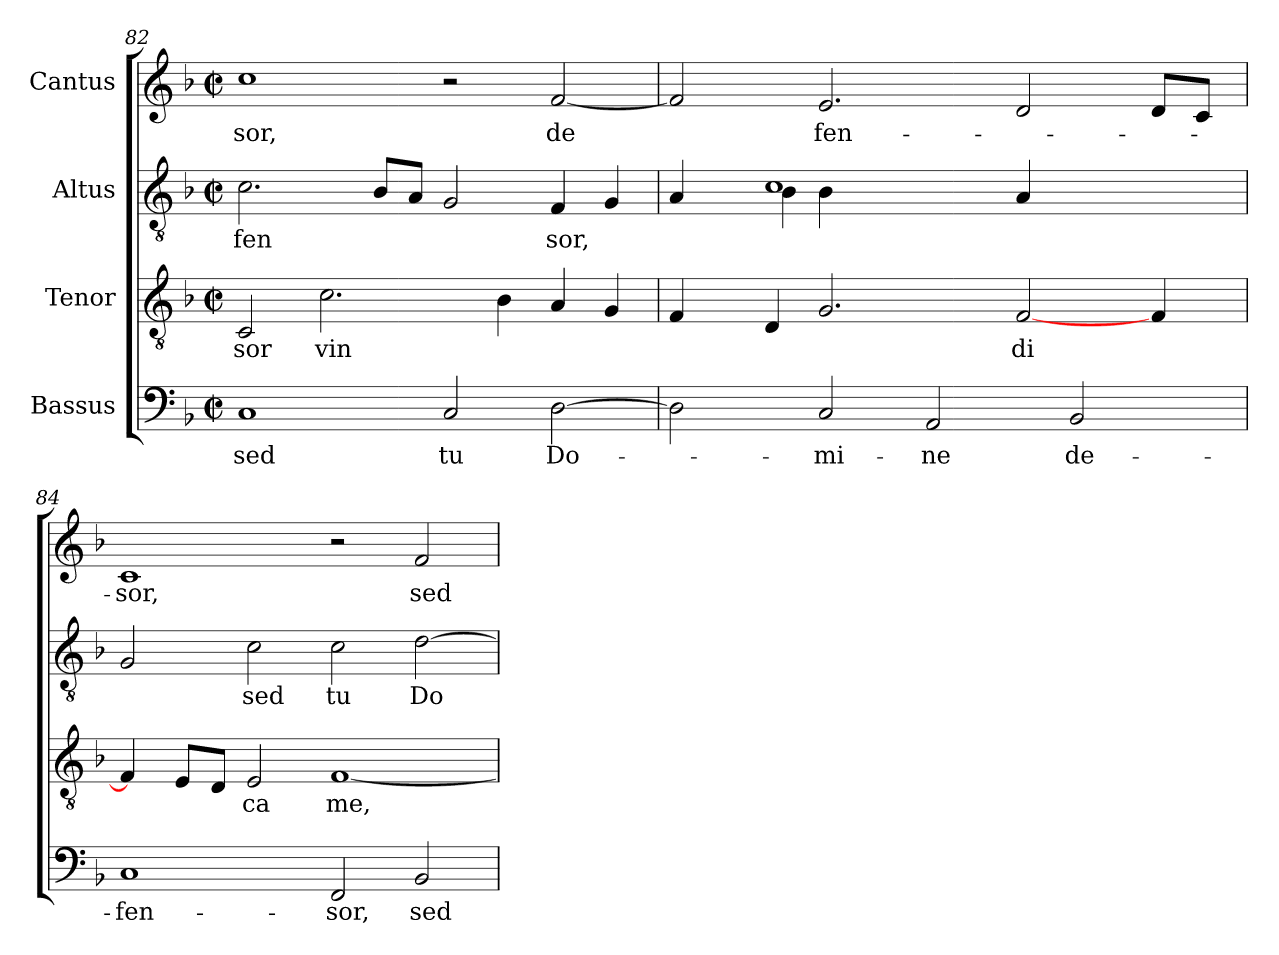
**kern	**text	**kern	**text	**kern	**text	**kern	**text
*part4	*part4	*part3	*part3	*part2	*part2	*part1	*part1
*staff4	*staff4	*staff3	*staff3	*staff2	*staff2	*staff1	*staff1
*I"Bassus	*	*I"Tenor	*	*I"Altus	*	*I"Cantus	*
*clefF4	*	*clefGv2	*	*clefGv2	*	*clefG2	*
*k[b-]	*	*k[b-]	*	*k[b-]	*	*k[b-]	*
*F:	*	*F:	*	*F:	*	*F:	*
*M2/2	*	*M2/2	*	*M2/2	*	*M2/2	*
*met(c|)	*	*met(c|)	*	*met(c|)	*	*met(c|)	*
=82	=82	=82	=82	=82	=82	=82	=82
!	!LO:LY:b:cj	!	!LO:LY:b:cj	!	!LO:LY:b	!	!LO:LY:b:cj
1C	sed	2C/	sor	2.c\	fen	1cc	sor,
!	!	!	!LO:LY:b	!	!	!	!
.	.	2.c\	vin	.	.	.	.
.	.	.	.	8B-/L	.	.	.
.	.	.	.	8A/J	.	.	.
!	!LO:LY:b:cj	!	!	!	!	!	!
2C/	tu	.	.	2G/	.	2r	.
.	.	4B-\	.	.	.	.	.
!	!LO:LY:b	!	!	!	!LO:LY:b	!	!LO:LY:b:cj
[>2D\	Do-	4A/	.	4F/	sor,	[>2f/	de
.	.	4G/	.	4G/	.	.	.
!!LO:LB:g=z
=83	=83	=83	=83	=83	=83	=83	=83
*	*	*	*	*^	*	*	*
*^	*	*^	*	*	*	*	*^	*
2D\]	16.ryy	.	4F/	8ryy	.	4A/	4ryy	.	2f/]	16ryy	.
.	.	.	.	.	.	.	.	.	.	1ryy	.
.	1ryy	.	.	.	.	.	.	.	.	.	.
.	.	.	.	64ryy	.	.	.	.	.	.	.
.	.	.	.	1ryy	.	.	.	.	.	.	.
.	.	.	4D/	.	.	1c	4B-\	.	.	.	.
!	!	!LO:LY:b:cj	!	!	!	!	!	!	!	!	!LO:LY:b
2C/	.	-mi-	2.G/	.	.	.	4B-\	.	2.e/	.	fen-
.	.	.	.	.	.	.	2ryy	.	.	.	.
!	!	!LO:LY:b:cj	!	!	!	!	!	!	!	!	!
2AA/	.	-ne	.	.	.	.	.	.	.	.	.
.	.	.	.	.	.	.	.	.	.	2...ryy	.
.	2ryy	.	.	.	.	.	.	.	.	.	.
.	.	.	.	2ryy	.	.	.	.	.	.	.
!	!	!	!	!	!LO:LY:b:cj	!	!	!	!	!	!
.	.	.	[<2F/	.	di	4A/	2.ryy	.	2d/	.	.
!	!	!LO:LY:b:cj	!	!	!	!	!	!	!	!	!
2BB-/	.	de-	.	.	.	2ryy	.	.	.	.	.
.	4ryy	.	.	.	.	.	.	.	.	.	.
.	.	.	.	4ryy	.	.	.	.	.	.	.
.	.	.	4F/	.	.	.	.	.	8d/L	.	.
.	8ryy	.	.	.	.	.	.	.	.	.	.
.	.	.	.	.	.	.	.	.	8c/J	.	.
.	.	.	.	16..ryy	.	.	.	.	.	.	.
.	32ryy	.	.	.	.	.	.	.	.	.	.
=84	=84	=84	=84	=84	=84	=84	=84	=84	=84	=84	=84
!	!	!LO:LY:b:cj	!	!	!	!	!	!	!	!	!LO:LY:b:cj
*v	*v	*	*	*	*	*v	*v	*	*v	*v	*
*	*	*v	*v	*	*	*	*	*
1C	-fen-	4F/]	.	2G/	.	1c	-sor,
.	.	8E/L	.	.	.	.	.
.	.	8D/J	.	.	.	.	.
!	!	!	!LO:LY:b:cj	!	!LO:LY:b:cj	!	!
.	.	2E/	ca	2c\	sed	.	.
!	!LO:LY:b:cj	!	!LO:LY:b:cj	!	!LO:LY:b:cj	!	!
2FF/	-sor,	[<1F	me,	2c\	tu	2r	.
!	!LO:LY:b:cj	!	!	!	!LO:LY:b	!	!LO:LY:b:cj
2BB-/	sed	.	.	[>2d\	Do	2f/	sed
=	=	=	=	=	=	=	=
*-	*-	*-	*-	*-	*-	*-	*-
